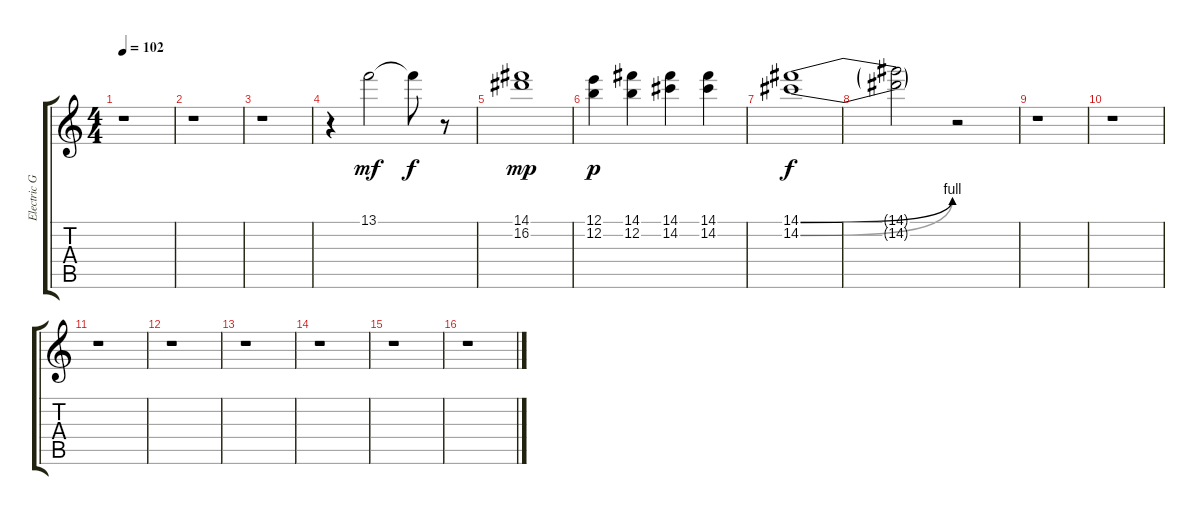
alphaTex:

\track ("Electric Guitar 2" "Electric G") {instrument overdrivenguitar}
\staff {score tabs}
\tuning (E4 B3 G3 D3 A2 E2) {hide}
\ts (4 4)
\tempo 102
\clef g2
\ks c
r.1{dy mf instrument overdrivenguitar} |
r.1 |
r.1 |
r.4 13.1.2 13.1{t}.8{dy f} r.8 |
(14.1 16.2).1{dy mp} |
(12.1 12.2).4{dy p} (14.1 12.2).4 (14.1 14.2).4 (14.1 14.2).4 |
(14.1{be (bend 0 0 60 4)} 14.2{be (bend 0 0 60 4)}).1{dy f volume 0} |
(14.1{t} 14.2{t}).2 r.2{volume 16} |
r.1 |
r.1 |
r.1 |
r.1 |
r.1 |
r.1 |
r.1 |
r.1
